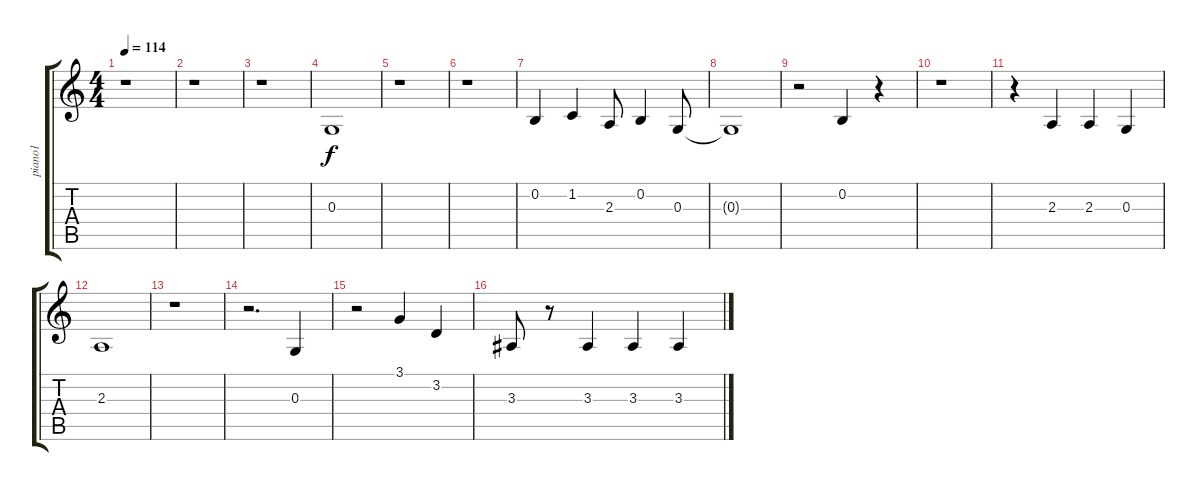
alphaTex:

\track ("piano1              " "piano1    ") {instrument acousticgrandpiano}
\staff {score tabs}
\tuning (E4 B3 G3 D3 A2 E2) {hide}
\ts (4 4)
\tempo 114
\clef g2
\ks c
r.1{dy f instrument acousticgrandpiano} |
r.1 |
r.1 |
0.3.1 |
r.1 |
r.1 |
0.2.4 1.2.4 2.3.8 0.2.4 0.3.8 |
0.3{t}.1 |
r.2 0.2.4 r.4 |
r.1 |
r.4 2.3.4 2.3.4 0.3.4 |
2.3.1 |
r.1 |
r.2{d} 0.3.4 |
r.2 3.1.4 3.2.4 |
3.3.8 r.8 3.3.4 3.3.4 3.3.4
